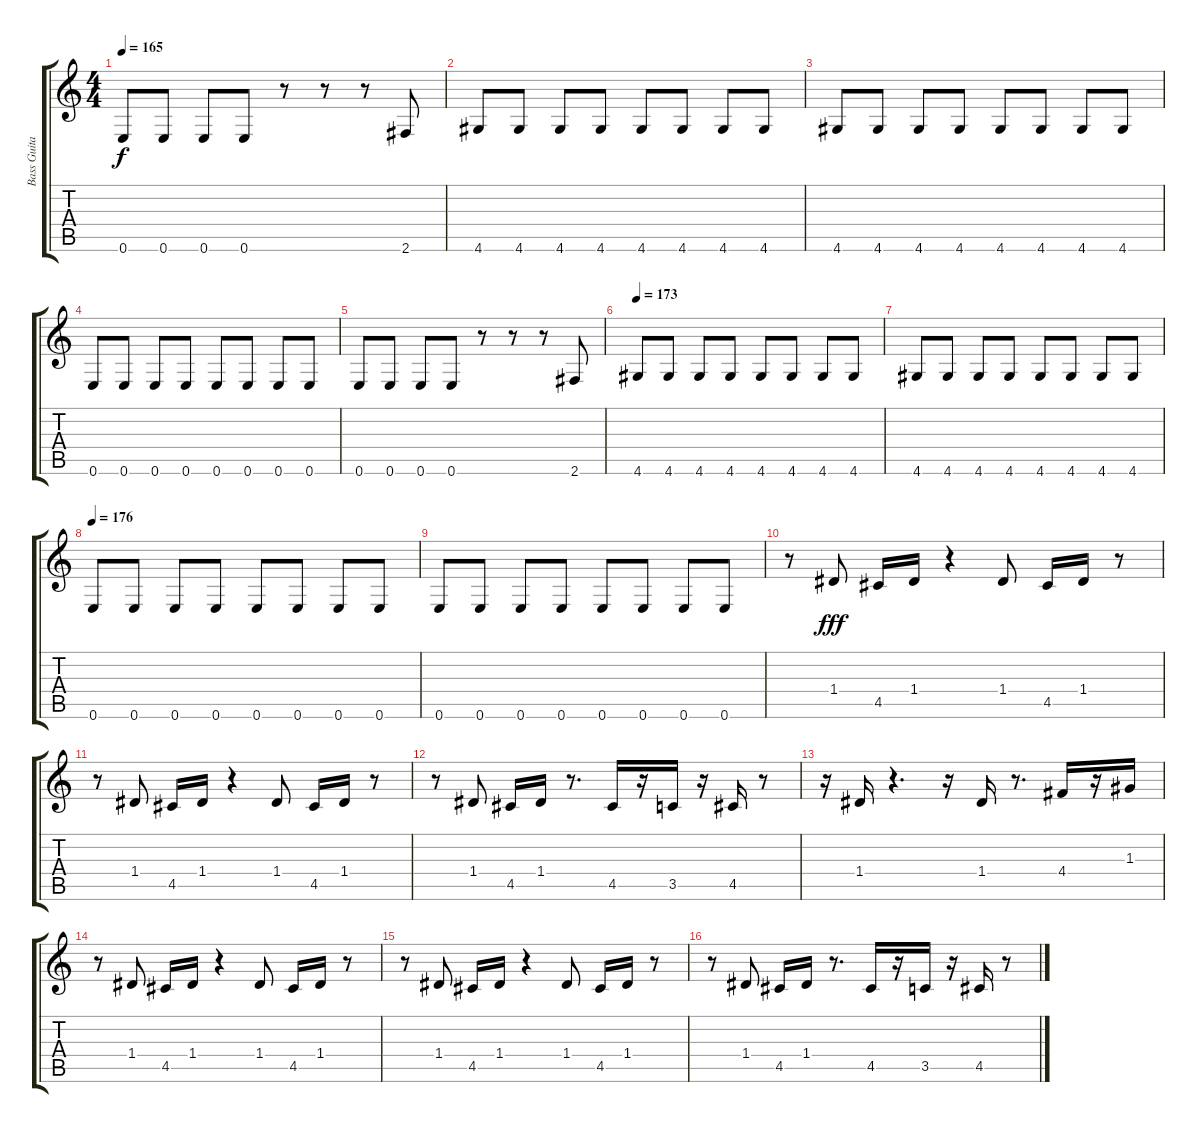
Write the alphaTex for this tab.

\track ("Bass Guitar" "Bass Guita") {instrument electricbasspick}
\staff {score tabs}
\tuning (E4 B3 G3 D3 A2 E2) {hide}
\ts (4 4)
\tempo 165
\clef g2
\ks c
0.6.8{dy f} 0.6.8 0.6.8 0.6.8 r.8 r.8 r.8 2.6.8 |
4.6.8 4.6.8 4.6.8 4.6.8 4.6.8 4.6.8 4.6.8 4.6.8 |
4.6.8 4.6.8 4.6.8 4.6.8 4.6.8 4.6.8 4.6.8 4.6.8 |
0.6.8 0.6.8 0.6.8 0.6.8 0.6.8 0.6.8 0.6.8 0.6.8 |
0.6.8 0.6.8 0.6.8 0.6.8 r.8 r.8 r.8 2.6.8 |
\tempo 173
4.6.8 4.6.8 4.6.8 4.6.8 4.6.8 4.6.8 4.6.8 4.6.8 |
4.6.8 4.6.8 4.6.8 4.6.8 4.6.8 4.6.8 4.6.8 4.6.8 |
\tempo 176
0.6.8 0.6.8 0.6.8 0.6.8 0.6.8 0.6.8 0.6.8 0.6.8 |
0.6.8 0.6.8 0.6.8 0.6.8 0.6.8 0.6.8 0.6.8 0.6.8 |
r.8 1.4.8{dy fff} 4.5.16 1.4.16 r.4 1.4.8 4.5.16 1.4.16 r.8 |
r.8 1.4.8 4.5.16 1.4.16 r.4 1.4.8 4.5.16 1.4.16 r.8 |
r.8 1.4.8 4.5.16 1.4.16 r.8{d} 4.5.16 r.16 3.5.16 r.16 4.5.16 r.8 |
r.16 1.4.16 r.4{d} r.16 1.4.16 r.8{d} 4.4.16 r.16 1.3.16 |
r.8 1.4.8 4.5.16 1.4.16 r.4 1.4.8 4.5.16 1.4.16 r.8 |
r.8 1.4.8 4.5.16 1.4.16 r.4 1.4.8 4.5.16 1.4.16 r.8 |
r.8 1.4.8 4.5.16 1.4.16 r.8{d} 4.5.16 r.16 3.5.16 r.16 4.5.16 r.8
